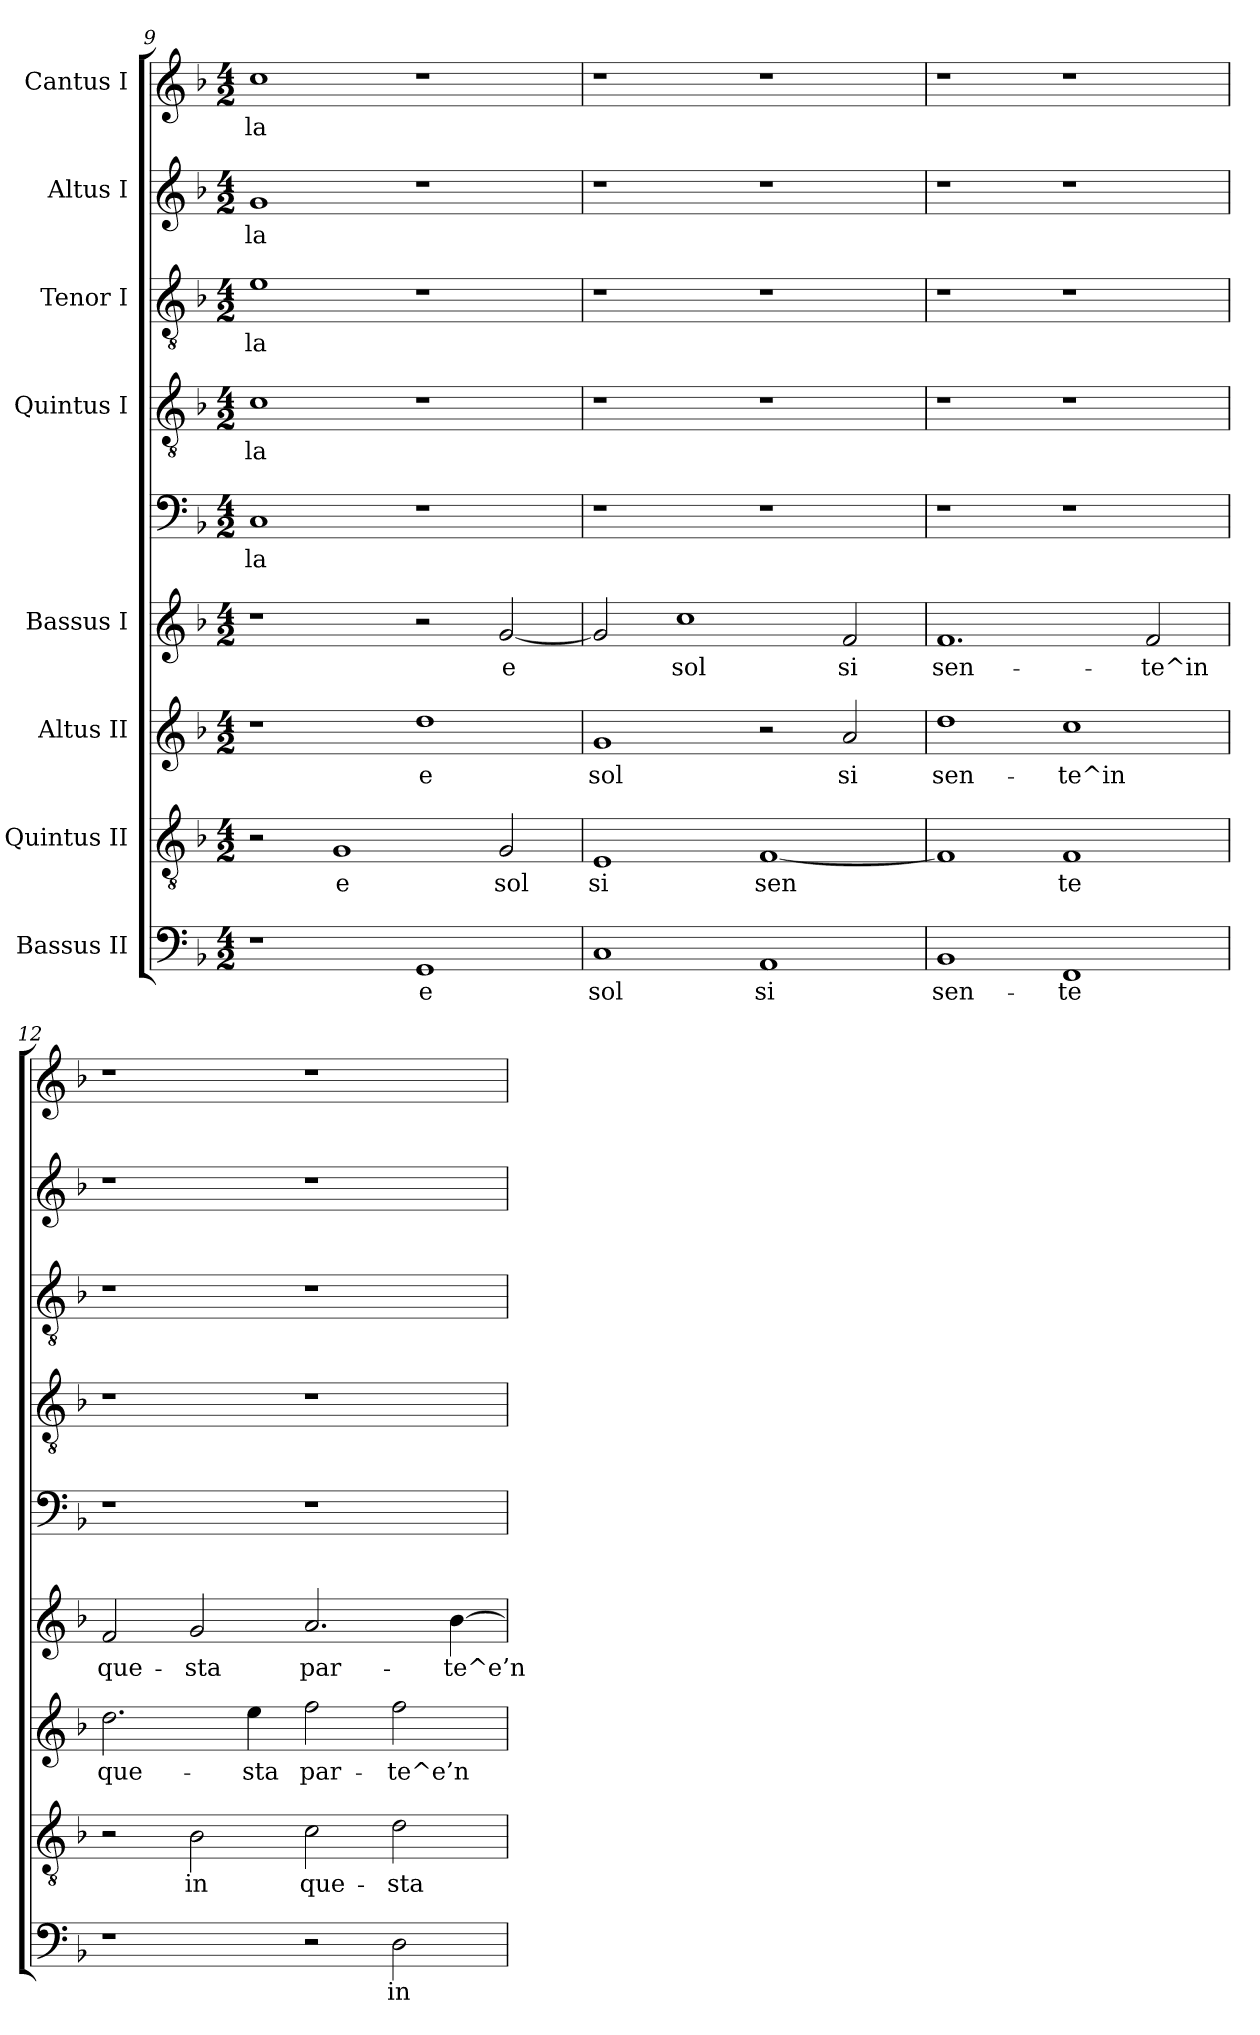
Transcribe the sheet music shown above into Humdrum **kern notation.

**kern	**text	**kern	**text	**kern	**text	**kern	**text	**kern	**text	**kern	**text	**kern	**text	**kern	**text	**kern	**text
*part8	*part8	*part7	*part7	*part6	*part6	*part5	*part5	*part5	*part5	*part4	*part4	*part3	*part3	*part2	*part2	*part1	*part1
*staff9	*staff9	*staff8	*staff8	*staff7	*staff7	*staff6	*staff6	*staff5	*staff5	*staff4	*staff4	*staff3	*staff3	*staff2	*staff2	*staff1	*staff1
*I"Bassus II	*	*I"Quintus II	*	*I"Altus II	*	*I"Bassus I	*	*	*	*I"Quintus I	*	*I"Tenor I	*	*I"Altus I	*	*I"Cantus I	*
*clefF4	*	*clefGv2	*	*clefG2	*	*clefG2	*	*clefF4	*	*clefGv2	*	*clefGv2	*	*clefG2	*	*clefG2	*
*k[b-]	*	*k[b-]	*	*k[b-]	*	*k[b-]	*	*k[b-]	*	*k[b-]	*	*k[b-]	*	*k[b-]	*	*k[b-]	*
*F:	*	*F:	*	*F:	*	*F:	*	*F:	*	*F:	*	*F:	*	*F:	*	*F:	*
*M4/2	*	*M4/2	*	*M4/2	*	*M4/2	*	*M4/2	*	*M4/2	*	*M4/2	*	*M4/2	*	*M4/2	*
=9	=9	=9	=9	=9	=9	=9	=9	=9	=9	=9	=9	=9	=9	=9	=9	=9	=9
!	!	!	!	!	!	!	!	!	!LO:LY:b:cj	!	!LO:LY:b:cj	!	!LO:LY:b:cj	!	!LO:LY:b:cj	!	!LO:LY:b:cj
1r	.	2r	.	1r	.	1r	.	1C	-la	1c	-la	1e	-la	1g	-la	1cc	-la
!	!	!	!LO:LY:b:cj	!	!	!	!	!	!	!	!	!	!	!	!	!	!
.	.	1G	e	.	.	.	.	.	.	.	.	.	.	.	.	.	.
!	!LO:LY:b:cj	!	!	!	!LO:LY:b:cj	!	!	!	!	!	!	!	!	!	!	!	!
1GG	e	.	.	1dd	e	2r	.	1r	.	1r	.	1r	.	1r	.	1r	.
!	!	!	!LO:LY:b:cj	!	!	!	!LO:LY:b:cj	!	!	!	!	!	!	!	!	!	!
.	.	2G/	sol	.	.	[<2g/	e	.	.	.	.	.	.	.	.	.	.
=10	=10	=10	=10	=10	=10	=10	=10	=10	=10	=10	=10	=10	=10	=10	=10	=10	=10
!	!LO:LY:b:cj	!	!LO:LY:b:cj	!	!LO:LY:b:cj	!	!LO:LY:b:cj	!	!	!	!	!	!	!	!	!	!
1C	sol	1E	si	1g	sol	2g/]	.	1r	.	1r	.	1r	.	1r	.	1r	.
!	!	!	!	!	!	!	!LO:LY:b:cj	!	!	!	!	!	!	!	!	!	!
.	.	.	.	.	.	1cc	sol	.	.	.	.	.	.	.	.	.	.
!	!LO:LY:b:cj	!	!LO:LY:b:cj	!	!	!	!	!	!	!	!	!	!	!	!	!	!
1AA	si	[<1F	sen-	2r	.	.	.	1r	.	1r	.	1r	.	1r	.	1r	.
!	!	!	!	!	!LO:LY:b:cj	!	!LO:LY:b:cj	!	!	!	!	!	!	!	!	!	!
.	.	.	.	2a/	si	2f/	si	.	.	.	.	.	.	.	.	.	.
!!LO:LB:g=z
=11	=11	=11	=11	=11	=11	=11	=11	=11	=11	=11	=11	=11	=11	=11	=11	=11	=11
!	!LO:LY:b:cj	!	!LO:LY:b:cj	!	!LO:LY:b:cj	!	!LO:LY:b:cj	!	!	!	!	!	!	!	!	!	!
1BB-	sen-	1F]	-	1dd	sen-	1.f	sen-	1r	.	1r	.	1r	.	1r	.	1r	.
!	!LO:LY:b:cj	!	!LO:LY:b:cj	!	!LO:LY:b:cj	!	!	!	!	!	!	!	!	!	!	!	!
1FF	-te	1F	te	1cc	-te^in	.	.	1r	.	1r	.	1r	.	1r	.	1r	.
!	!	!	!	!	!	!	!LO:LY:b:cj	!	!	!	!	!	!	!	!	!	!
.	.	.	.	.	.	2f/	-te^in	.	.	.	.	.	.	.	.	.	.
=12	=12	=12	=12	=12	=12	=12	=12	=12	=12	=12	=12	=12	=12	=12	=12	=12	=12
!	!	!	!	!	!LO:LY:b:cj	!	!LO:LY:b:cj	!	!	!	!	!	!	!	!	!	!
1r	.	2r	.	2.dd\	que-	2f/	que-	1r	.	1r	.	1r	.	1r	.	1r	.
!	!	!	!LO:LY:b:cj	!	!	!	!LO:LY:b:cj	!	!	!	!	!	!	!	!	!	!
.	.	2B-\	in	.	.	2g/	-sta	.	.	.	.	.	.	.	.	.	.
!	!	!	!	!	!LO:LY:b:cj	!	!	!	!	!	!	!	!	!	!	!	!
.	.	.	.	4ee\	-sta	.	.	.	.	.	.	.	.	.	.	.	.
!	!	!	!LO:LY:b:cj	!	!LO:LY:b:cj	!	!LO:LY:b:cj	!	!	!	!	!	!	!	!	!	!
2r	.	2c\	que-	2ff\	par-	2.a/	par-	1r	.	1r	.	1r	.	1r	.	1r	.
!	!LO:LY:b:cj	!	!LO:LY:b:cj	!	!LO:LY:b:cj	!	!	!	!	!	!	!	!	!	!	!	!
2D\	in	2d\	-sta	2ff\	-te^e’n	.	.	.	.	.	.	.	.	.	.	.	.
!	!	!	!	!	!	!	!LO:LY:b:cj	!	!	!	!	!	!	!	!	!	!
.	.	.	.	.	.	[>4b-\	-te^e’n	.	.	.	.	.	.	.	.	.	.
=	=	=	=	=	=	=	=	=	=	=	=	=	=	=	=	=	=
*-	*-	*-	*-	*-	*-	*-	*-	*-	*-	*-	*-	*-	*-	*-	*-	*-	*-
